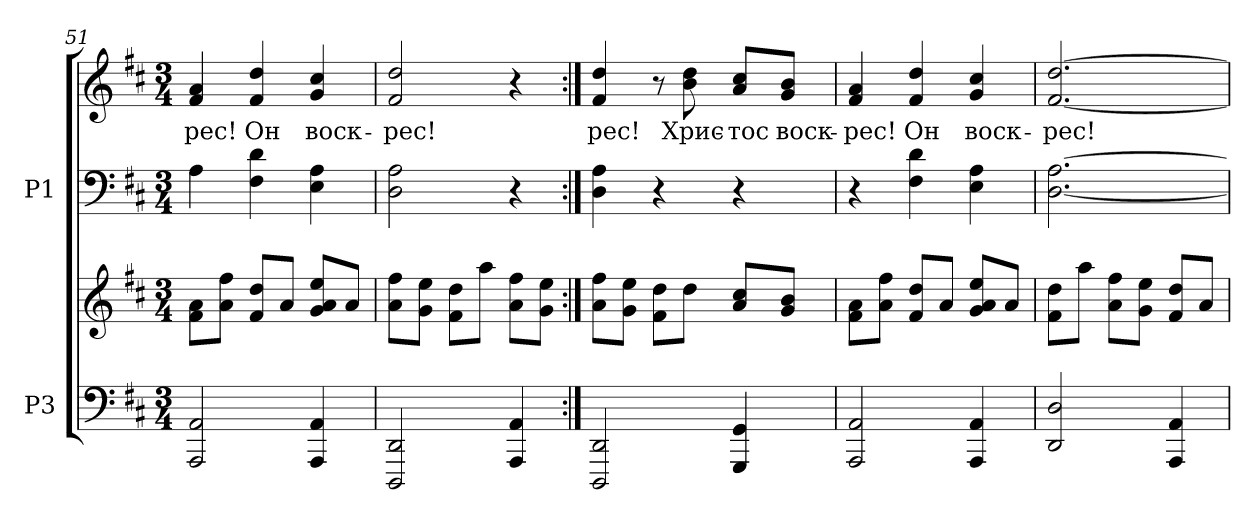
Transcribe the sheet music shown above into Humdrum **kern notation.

**kern	**kern	**kern	**kern	**text
*part2	*part2	*part1	*part1	*part1
*staff4	*staff3	*staff2	*staff1	*staff1
*I"P3	*	*I"P1	*	*
*clefF4	*clefG2	*clefF4	*clefG2	*
*k[f#c#]	*k[f#c#]	*k[f#c#]	*k[f#c#]	*
*D:	*D:	*D:	*D:	*
*M3/4	*M3/4	*M3/4	*M3/4	*
=51	=51	=51	=51	=51
!	!	!	!	!LO:LY:b:color=#000000
2AAAi/ 2AAi	8f#i\ 8aiL	4Ai\	4f#i/ 4ai	-рес!
.	8ai\ 8ff#iJ	.	.	.
!	!	!	!	!LO:LY:b:color=#000000
.	8f#i/ 8ddiL	4F#i\ 4di	4f#i/ 4ddi	Он
.	8ai/J	.	.	.
!	!	!	!	!LO:LY:b:color=#000000
4AAAi/ 4AAi	8gi/ 8ai 8eeiL	4Ei\ 4Ai	4gi/ 4cc#i	воск-
.	8ai/J	.	.	.
=52	=52	=52	=52	=52
!	!	!	!	!LO:LY:b:color=#000000
2DDDi/ 2DDi	8ai\ 8ff#iL	2Di\ 2Ai	2f#i/ 2ddi	-рес!
.	8gi\ 8eeiJ	.	.	.
.	8f#i\ 8ddiL	.	.	.
.	8aai\J	.	.	.
4AAAi/ 4AAi	8ai\ 8ff#iL	4r	4r	.
.	8gi\ 8eeiJ	.	.	.
!!LO:LB:g=z
=53:|!	=53:|!	=53:|!	=53:|!	=53:|!
!	!	!	!	!LO:LY:b:color=#000000
2DDDi/ 2DDi	8ai\ 8ff#iL	4Di\ 4Ai	4f#i/ 4ddi	рес!
.	8gi\ 8eeiJ	.	.	.
.	8f#i\ 8ddiL	4r	8r	.
!	!	!	!	!LO:LY:b:color=#000000
.	8ddi\J	.	8bi\ 8ddi	Хрис-
!	!	!	!	!LO:LY:b:color=#000000
4GGGi/ 4GGi	8ai/ 8cc#iL	4r	8ai/ 8cc#iL	-тос
!	!	!	!	!LO:LY:b:color=#000000
.	8gi/ 8biJ	.	8gi/ 8biJ	воск-
=54	=54	=54	=54	=54
!	!	!	!	!LO:LY:b:color=#000000
2AAAi/ 2AAi	8f#i\ 8aiL	4r	4f#i/ 4ai	-рес!
.	8ai\ 8ff#iJ	.	.	.
!	!	!	!	!LO:LY:b:color=#000000
.	8f#i/ 8ddiL	4F#i\ 4di	4f#i/ 4ddi	Он
.	8ai/J	.	.	.
!	!	!	!	!LO:LY:b:color=#000000
4AAAi/ 4AAi	8gi/ 8ai 8eeiL	4Ei\ 4Ai	4gi/ 4cc#i	воск-
.	8ai/J	.	.	.
=55	=55	=55	=55	=55
!	!	!	!	!LO:LY:b:color=#000000
2DDi/ 2Di	8f#i\ 8ddiL	[<2.Di\ [>2.Ai	[<2.f#i/ [>2.ddi	-рес!
.	8aai\J	.	.	.
.	8ai\ 8ff#iL	.	.	.
.	8gi\ 8eeiJ	.	.	.
4AAAi/ 4AAi	8f#i/ 8ddiL	.	.	.
.	8ai/J	.	.	.
=	=	=	=	=
*-	*-	*-	*-	*-
